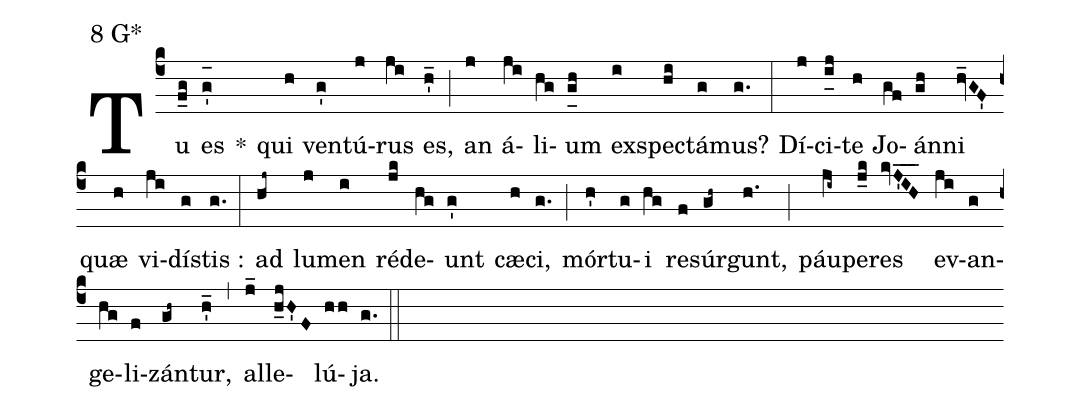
mode:8 G*;
%%
(c4) Tu(f_g) es(g'_[oh:h]) *() qui(h) ven(g')tú(j)rus(ji) es,(h'_) (;) an(j) á(ji)li(hg)um(g_[uh:l]h) ex(i)spe(hi)ctá(g)mus?(g.) (:) Dí(j)ci(i_[uh:l]j)te(h) Jo(gf)án(gh)ni(hv_GF') quæ(h) vi(ji)dí(g)stis :(g.) (:) ad(hj~) lu(j)men(i) réd(jk)e(hg)unt(g') cæ(h)ci,(g.) (;) mór(h')tu(g)i(hg) re(f)súr(gh~)gunt,(h.) (;) páu(ji~)pe(j_k)res(kvJ'IH___) ev(ji)an(g)ge(hg)li(f)zán(gh~)tur,(h'_) (,) al(j_)le(h_jH'F)lú(hh)ja.(g.) (::)
